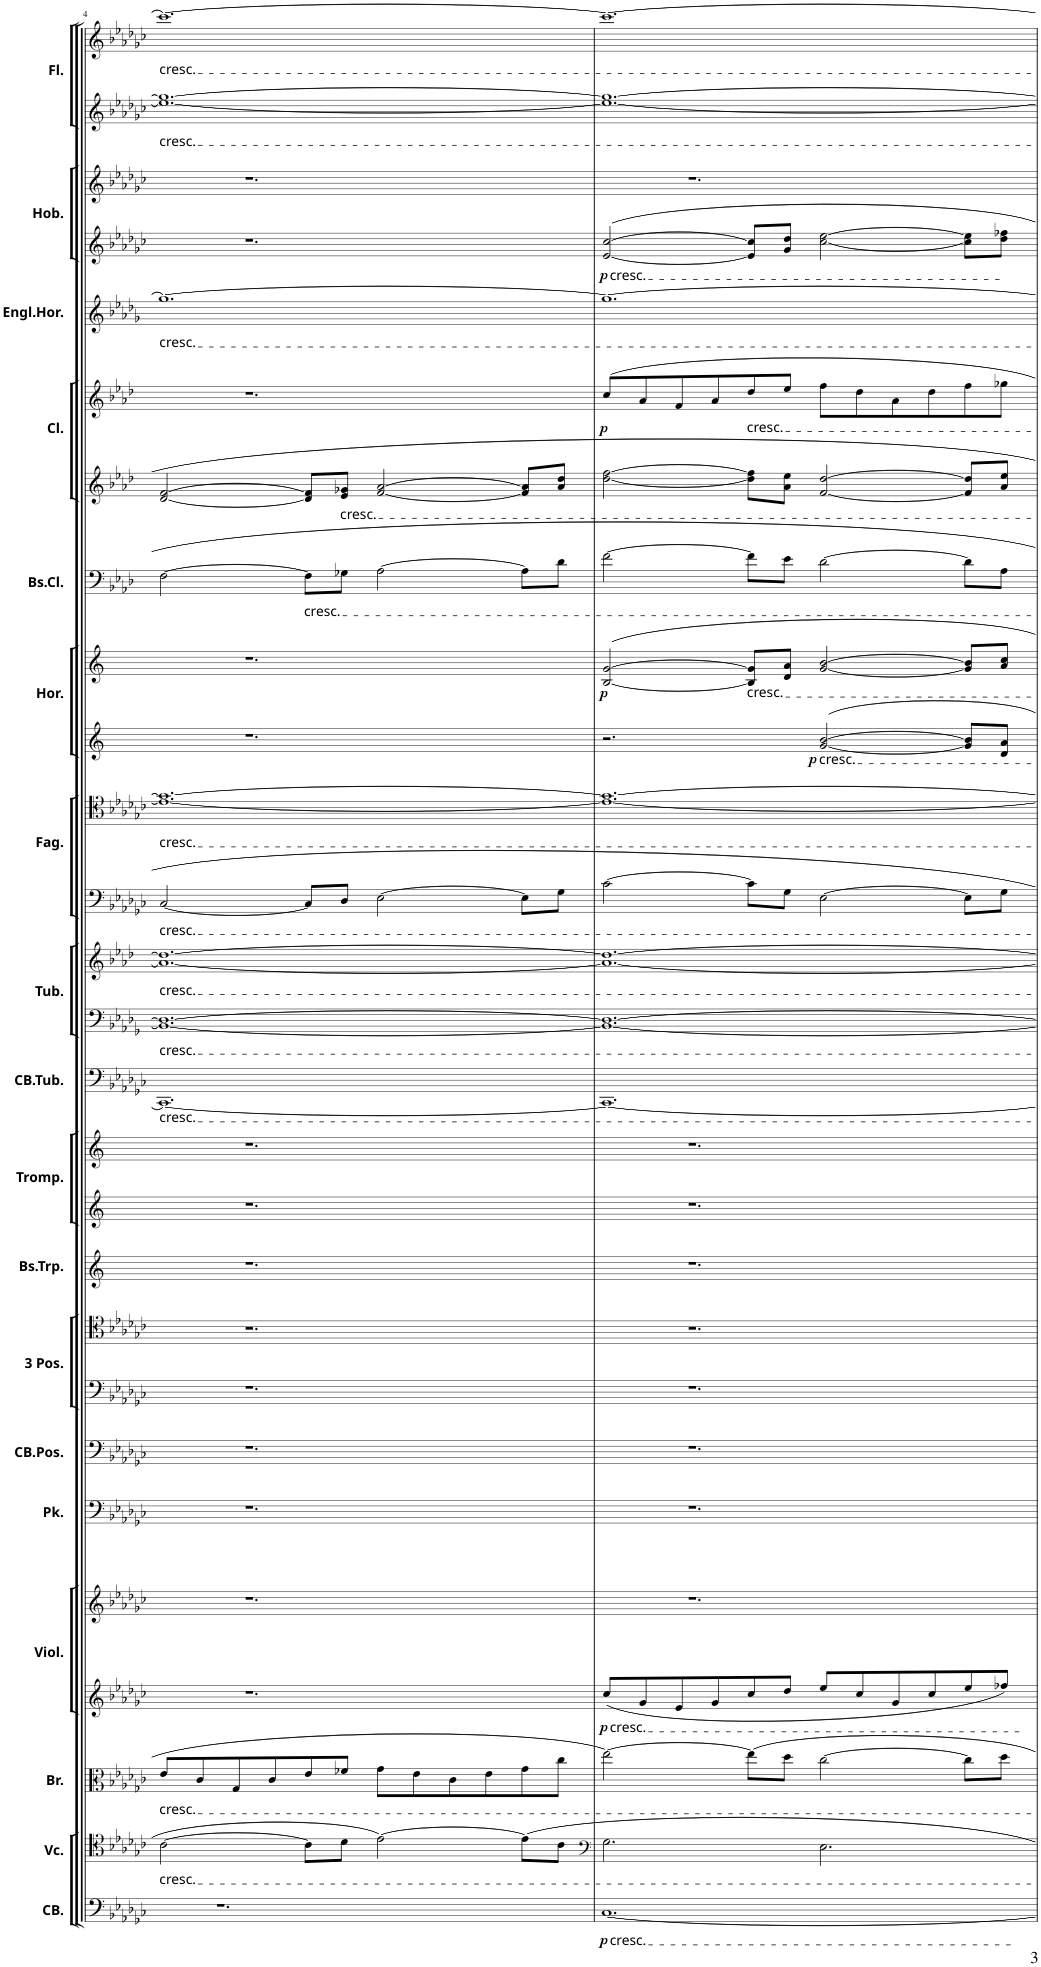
**kern	**dynam	**kern	**kern	**kern	**dynam	**kern	**kern	**kern	**kern	**kern	**kern	**kern	**kern	**kern	**kern	**kern	**kern	**kern	**kern	**dynam	**kern	**dynam	**kern	**kern	**kern	**dynam	**kern	**kern	**dynam	**kern	**kern	**kern
*part27	*part27	*part26	*part25	*part24	*part24	*part23	*part22	*part21	*part20	*part19	*part18	*part17	*part16	*part15	*part14	*part13	*part12	*part11	*part10	*part10	*part9	*part9	*part8	*part7	*part6	*part6	*part5	*part4	*part4	*part3	*part2	*part1
*staff27	*staff27	*staff26	*staff25	*staff24	*staff24	*staff23	*staff22	*staff21	*staff20	*staff19	*staff18	*staff17	*staff16	*staff15	*staff14	*staff13	*staff12	*staff11	*staff10	*staff10	*staff9	*staff9	*staff8	*staff7	*staff6	*staff6	*staff5	*staff4	*staff4	*staff3	*staff2	*staff1
*I"8 CONTRABASSE.	*	*I"12 VIOLONCELLE.	*I"12 BRATSCHEN.	*I"Violins	*	*I"16 erste  32 VIOLINEN.  16 zweite	*I"PAUKEN.	*I"1 CONTRABASS- POSAUNE. (C)	*I"2.u.3.	*I"1. 3 TENOR-BASS- POSAUNEN.	*I"1 BASS-TROMPETE. (Es.)	*I"2.u.3. (Es.)	*I"1. (Es.)  3 TROMPETTEN.	*I"1 CONTRABASS- TUBA. (C.)	*I"2 Bass. (F.)	*I"2 Tenor. (B)  4 TUBEN.	*I"3.	*I"1.u.2.  3 FAGOTTE.	*I"3.u.4.	*	*I"1.u.2.  4 HORNER.	*	*I"1 BASS- CLARINETTE. (B)	*I"2.u.3. (B.)	*I"1. (B.)  3 CLARINETTEN.	*	*I"ENGLISCHES HORN.	*I"2.u.3.	*	*I"1.  3 HOBOEN.	*I"2.u.3.	*I"1.  3 gr.FLOTEN.
*I'CB.	*	*I'Vc.	*I'Br.	*	*	*I'Viol.	*I'Pk.	*I'CB.Pos.	*	*I'3 Pos.	*I'Bs.Trp.	*	*I'Tromp.	*I'CB.Tub.	*	*I'Tub.	*	*I'Fag.	*	*	*I'Hor.	*	*I'Bs.Cl.	*	*I'Cl.	*	*I'Engl.Hor.	*	*	*I'Hob.	*	*I'Fl.
!!LO:PB:g=z
*clefF4	*	*clefC4	*clefC3	*clefG2	*	*clefG2	*clefF4	*clefF4	*clefF4	*clefC4	*clefG2	*clefG2	*clefG2	*clefF4	*clefF4	*clefG2	*clefF4	*clefC4	*clefG2	*	*clefG2	*	*clefF4	*clefG2	*clefG2	*	*clefG2	*clefG2	*	*clefG2	*clefG2	*clefG2
*Trd7c12	*	*	*	*	*	*	*	*	*	*	*Trd1c2	*Trd1c2	*Trd1c2	*	*	*Trd15c26	*	*	*Trd4c7	*	*Trd4c7	*	*Trd8c14	*Trd1c2	*Trd1c2	*	*Trd4c7	*	*	*	*	*
*k[b-e-a-d-g-c-]	*	*k[b-e-a-d-g-c-]	*k[b-e-a-d-g-c-]	*k[b-e-a-d-g-c-]	*	*k[b-e-a-d-g-c-]	*k[b-e-a-d-g-c-]	*k[b-e-a-d-g-c-]	*k[b-e-a-d-g-c-]	*k[b-e-a-d-g-c-]	*k[]	*k[]	*k[]	*k[b-e-a-d-g-c-]	*k[b-e-a-d-g-]	*k[b-e-a-d-]	*k[b-e-a-d-g-c-]	*k[b-e-a-d-g-c-]	*k[]	*	*k[]	*	*k[b-e-a-d-]	*k[b-e-a-d-]	*k[b-e-a-d-]	*	*k[b-e-a-d-g-]	*k[b-e-a-d-g-c-]	*	*k[b-e-a-d-g-c-]	*k[b-e-a-d-g-c-]	*k[b-e-a-d-g-c-]
*M6/4	*	*M6/4	*M6/4	*M6/4	*	*M6/4	*M6/4	*M6/4	*M6/4	*M6/4	*M6/4	*M6/4	*M6/4	*M6/4	*M6/4	*M6/4	*M6/4	*M6/4	*M6/4	*	*M6/4	*	*M6/4	*M6/4	*M6/4	*	*M6/4	*M6/4	*	*M6/4	*M6/4	*M6/4
=4	=4	=4	=4	=4	=4	=4	=4	=4	=4	=4	=4	=4	=4	=4	=4	=4	=4	=4	=4	=4	=4	=4	=4	=4	=4	=4	=4	=4	=4	=4	=4	=4
!	!	!	!	!	!	!	!	!	!	!	!	!	!	!	!	!	!	!	!	!	!	!	!	!	!	!	!	!	!	!	!	!LO:TX:b:t=cresc.
!	!	!	!	!	!	!	!	!	!	!	!	!	!	!	!	!	!	!	!	!	!	!	!	!	!	!	!	!	!	!	!LO:TX:b:t=cresc.	!
!	!	!	!	!	!	!	!	!	!	!	!	!	!	!	!	!	!	!	!	!	!	!	!	!	!	!	!LO:TX:b:t=cresc.	!	!	!	!	!
!	!	!	!	!	!	!	!	!	!	!	!	!	!	!	!	!	!	!LO:TX:b:t=cresc.	!	!	!	!	!	!	!	!	!	!	!	!	!	!
!	!	!	!	!	!	!	!	!	!	!	!	!	!	!	!	!	!LO:TX:b:t=cresc.	!	!	!	!	!	!	!	!	!	!	!	!	!	!	!
!	!	!	!	!	!	!	!	!	!	!	!	!	!	!	!	!LO:TX:b:t=cresc.	!	!	!	!	!	!	!	!	!	!	!	!	!	!	!	!
!	!	!	!	!	!	!	!	!	!	!	!	!	!	!	!LO:TX:b:t=cresc.	!	!	!	!	!	!	!	!	!	!	!	!	!	!	!	!	!
!	!	!	!	!	!	!	!	!	!	!	!	!	!	!LO:TX:b:t=cresc.	!	!	!	!	!	!	!	!	!	!	!	!	!	!	!	!	!	!
!	!	!	!LO:TX:b:t=cresc.	!	!	!	!	!	!	!	!	!	!	!	!	!	!	!	!	!	!	!	!	!	!	!	!	!	!	!	!	!
!	!	!LO:TX:b:t=cresc.	!	!	!	!	!	!	!	!	!	!	!	!	!	!	!	!	!	!	!	!	!	!	!	!	!	!	!	!	!	!
1.r	.	[2c-\	8e-/L	1.r	.	1.r	1.r	1.r	1.r	1.r	1.r	1.r	1.r	1.CC-_	1.BB-_ 1.D-_	1.a-_ 1.dd-_	[2C-/	1.e-_ 1.g-_	1.r	.	1.r	.	[2F\	[2d-/ [2f/	1.r	.	1.gg-_	1.r	.	1.r	1.ee-_ 1.gg-_	1.ccc-_
.	.	.	8c-/	.	.	.	.	.	.	.	.	.	.	.	.	.	.	.	.	.	.	.	.	.	.	.	.	.	.	.	.	.
.	.	.	8G-/	.	.	.	.	.	.	.	.	.	.	.	.	.	.	.	.	.	.	.	.	.	.	.	.	.	.	.	.	.
.	.	.	8c-/	.	.	.	.	.	.	.	.	.	.	.	.	.	.	.	.	.	.	.	.	.	.	.	.	.	.	.	.	.
!	!	!	!	!	!	!	!	!	!	!	!	!	!	!	!	!	!	!	!	!	!	!	!LO:TX:b:t=cresc.	!	!	!	!	!	!	!	!	!
.	.	8c-\L]	8e-/	.	.	.	.	.	.	.	.	.	.	.	.	.	8C-/L]	.	.	.	.	.	8F\L]	8d-/] 8f/]L	.	.	.	.	.	.	.	.
!	!	!	!	!	!	!	!	!	!	!	!	!	!	!	!	!	!	!	!	!	!	!	!	!LO:TX:b:t=cresc.	!	!	!	!	!	!	!	!
.	.	8d-\J	8f-X/J	.	.	.	.	.	.	.	.	.	.	.	.	.	8D-/J	.	.	.	.	.	8G-X\J	8e-/ 8g-X/J	.	.	.	.	.	.	.	.
.	.	[2e-\	8g-\L	.	.	.	.	.	.	.	.	.	.	.	.	.	[2E-\	.	.	.	.	.	[2A-\	[2f/ [2a-/	.	.	.	.	.	.	.	.
.	.	.	8e-\	.	.	.	.	.	.	.	.	.	.	.	.	.	.	.	.	.	.	.	.	.	.	.	.	.	.	.	.	.
.	.	.	8c-\	.	.	.	.	.	.	.	.	.	.	.	.	.	.	.	.	.	.	.	.	.	.	.	.	.	.	.	.	.
.	.	.	8e-\	.	.	.	.	.	.	.	.	.	.	.	.	.	.	.	.	.	.	.	.	.	.	.	.	.	.	.	.	.
.	.	8e-\L]	8g-\	.	.	.	.	.	.	.	.	.	.	.	.	.	8E-\L]	.	.	.	.	.	8A-\L]	8f/] 8a-/]L	.	.	.	.	.	.	.	.
.	.	8c-\J	8cc-\J	.	.	.	.	.	.	.	.	.	.	.	.	.	8G-\J	.	.	.	.	.	8d-\J	8a-/ 8dd-/J	.	.	.	.	.	.	.	.
=5	=5	=5	=5	=5	=5	=5	=5	=5	=5	=5	=5	=5	=5	=5	=5	=5	=5	=5	=5	=5	=5	=5	=5	=5	=5	=5	=5	=5	=5	=5	=5	=5
*	*	*clefF4	*	*	*	*	*	*	*	*	*	*	*	*	*	*	*	*	*	*	*	*	*	*	*	*	*	*	*	*	*	*
!	!	!	!	!	!	!	!	!	!	!	!	!	!	!	!	!	!	!	!	!	!	!	!	!	!	!	!	!LO:TX:b:t=cresc.	!	!	!	!
!	!	!	!	!LO:TX:b:t=cresc.	!	!	!	!	!	!	!	!	!	!	!	!	!	!	!	!	!	!	!	!	!	!	!	!	!	!	!	!
!LO:TX:b:t=cresc.	!	!	!	!	!	!	!	!	!	!	!	!	!	!	!	!	!	!	!	!	!	!	!	!	!	!	!	!	!	!	!	!
!	!LO:DY:b	!	!	!	!LO:DY:b	!	!	!	!	!	!	!	!	!	!	!	!	!	!	!	!	!LO:DY:b	!	!	!	!LO:DY:b	!	!	!LO:DY:b	!	!	!
[1.C-	p	2.G-\	[2ee-\	(8cc-/L	p	1.r	1.r	1.r	1.r	1.r	1.r	1.r	1.r	1.CC-_	1.BB-_ 1.D-_	1.a-_ 1.dd-_	[2c-\	1.e-_ 1.g-_	2.r	.	[2B/ [2g/	p	[2f\	[2dd-\ [2ff\	8cc/L	p	1.gg-_	[2e-/ [2cc-/	p	1.r	1.ee-_ 1.gg-_	1.ccc-_
.	.	.	.	8g-/	.	.	.	.	.	.	.	.	.	.	.	.	.	.	.	.	.	.	.	.	8a-/	.	.	.	.	.	.	.
.	.	.	.	8e-/	.	.	.	.	.	.	.	.	.	.	.	.	.	.	.	.	.	.	.	.	8f/	.	.	.	.	.	.	.
.	.	.	.	8g-/	.	.	.	.	.	.	.	.	.	.	.	.	.	.	.	.	.	.	.	.	8a-/	.	.	.	.	.	.	.
!	!	!	!	!	!	!	!	!	!	!	!	!	!	!	!	!	!	!	!	!	!	!	!	!	!LO:TX:b:t=cresc.	!	!	!	!	!	!	!
!	!	!	!	!	!	!	!	!	!	!	!	!	!	!	!	!	!	!	!	!	!LO:TX:b:t=cresc.	!	!	!	!	!	!	!	!	!	!	!
.	.	.	8ee-\L]	8cc-/	.	.	.	.	.	.	.	.	.	.	.	.	8c-\L]	.	.	.	8B/] 8g/]L	.	8f\L]	8dd-\] 8ff\]L	8dd-/	.	.	8e-/] 8cc-/]L	.	.	.	.
.	.	.	8dd-\J	8dd-/J	.	.	.	.	.	.	.	.	.	.	.	.	8G-\J	.	.	.	8d/ 8a/J	.	8e-\J	8a-\ 8ee-\J	8ee-/J	.	.	8g-/ 8dd-/J	.	.	.	.
!	!	!	!	!	!	!	!	!	!	!	!	!	!	!	!	!	!	!	!LO:TX:b:t=cresc.	!	!	!	!	!	!	!	!	!	!	!	!	!
!	!	!	!	!	!	!	!	!	!	!	!	!	!	!	!	!	!	!	!	!LO:DY:b	!	!	!	!	!	!	!	!	!	!	!	!
.	.	2.E-\	[2cc-\	8ee-/L	.	.	.	.	.	.	.	.	.	.	.	.	[2E-\	.	[2g/ [2b/	p	[2g/ [2b/	.	[2d-\	[2f/ [2dd-/	8ff\L	.	.	[2cc-\ [2ee-\	.	.	.	.
.	.	.	.	8cc-/	.	.	.	.	.	.	.	.	.	.	.	.	.	.	.	.	.	.	.	.	8dd-\	.	.	.	.	.	.	.
.	.	.	.	8g-/	.	.	.	.	.	.	.	.	.	.	.	.	.	.	.	.	.	.	.	.	8a-\	.	.	.	.	.	.	.
.	.	.	.	8cc-/	.	.	.	.	.	.	.	.	.	.	.	.	.	.	.	.	.	.	.	.	8dd-\	.	.	.	.	.	.	.
.	.	.	8cc-\L]	8ee-/	.	.	.	.	.	.	.	.	.	.	.	.	8E-\L]	.	8g/] 8b/]L	.	8g/] 8b/]L	.	8d-\L]	8f/] 8dd-/]L	8ff\	.	.	8cc-\] 8ee-\]L	.	.	.	.
.	.	.	8dd-\J	8ff-X/J)	.	.	.	.	.	.	.	.	.	.	.	.	8G-\J	.	8d/ 8a/J	.	8a/ 8cc/J	.	8A-\J	8a-/ 8ee-/J	8gg-X\J	.	.	8dd-\ 8ff-X\J	.	.	.	.
=	=	=	=	=	=	=	=	=	=	=	=	=	=	=	=	=	=	=	=	=	=	=	=	=	=	=	=	=	=	=	=	=
*-	*-	*-	*-	*-	*-	*-	*-	*-	*-	*-	*-	*-	*-	*-	*-	*-	*-	*-	*-	*-	*-	*-	*-	*-	*-	*-	*-	*-	*-	*-	*-	*-
